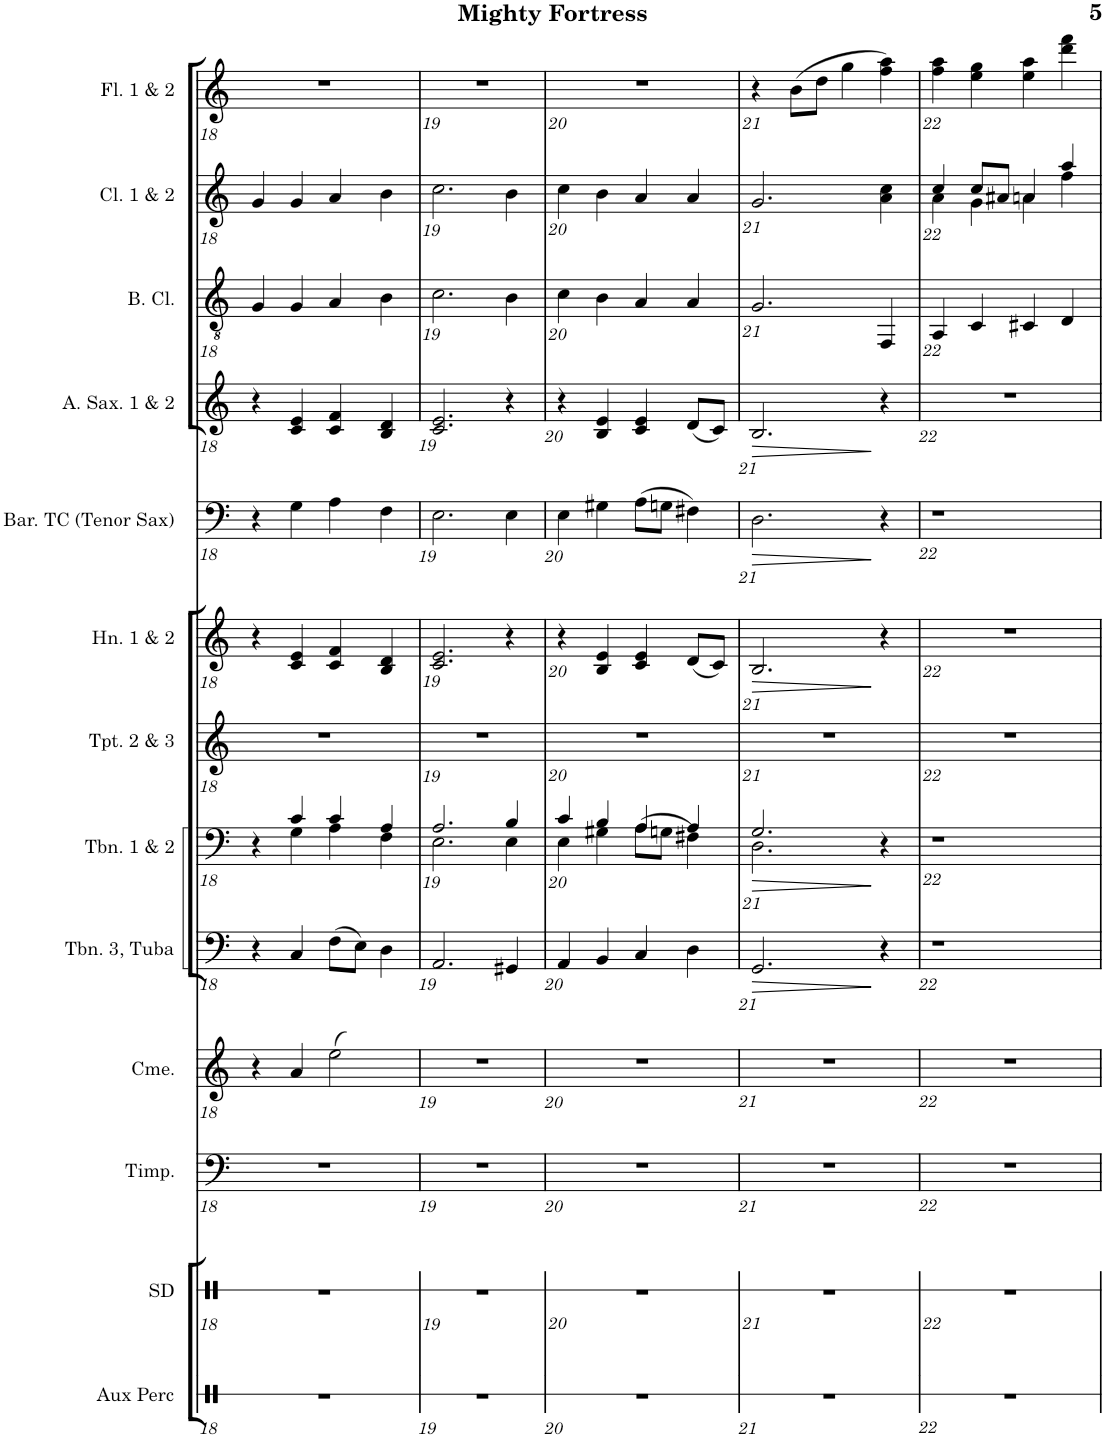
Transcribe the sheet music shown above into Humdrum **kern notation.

**kern	**kern	**kern	**kern	**kern	**dynam	**kern	**dynam	**kern	**kern	**dynam	**kern	**dynam	**kern	**dynam	**kern	**kern	**kern
*part13	*part12	*part11	*part10	*part9	*part9	*part8	*part8	*part7	*part6	*part6	*part5	*part5	*part4	*part4	*part3	*part2	*part1
*staff13	*staff12	*staff11	*staff10	*staff9	*staff9	*staff8	*staff8	*staff7	*staff6	*staff6	*staff5	*staff5	*staff4	*staff4	*staff3	*staff2	*staff1
*I"Aux Percussion	*I"Snare Drum	*I"Timpani	*I"Chimes	*I"Trombone 3, Tuba	*	*I"Trombone 1 &amp; 2	*	*I"Trumpet 2 &amp; 3	*I"Horn 1 &amp; 2	*	*I"Baritone TC (Tenor Sax)	*	*I"Alto Saxophone 1 &amp; 2	*	*I"Bass Clarinet	*I"Clarinet 1 &amp; 2	*I"Flute 1 &amp; 2
*I'Aux Perc	*I'SD	*I'Timp.	*I'Cme.	*I'Tbn. 3, Tuba	*	*I'Tbn. 1 &amp; 2	*	*I'Tpt. 2 &amp; 3	*I'Hn. 1 &amp; 2	*	*I'Bar. TC (Tenor Sax)	*	*I'A. Sax. 1 &amp; 2	*	*I'B. Cl.	*I'Cl. 1 &amp; 2	*I'Fl. 1 &amp; 2
!!LO:PB:g=z
*clefX	*clefX	*clefF4	*clefG2	*clefF4	*	*clefF4	*	*clefG2	*clefG2	*	*clefF4	*	*clefG2	*	*clefGv2	*clefG2	*clefG2
*	*	*	*	*	*	*	*	*Trd1c2	*Trd4c7	*	*Trd4c7	*	*Trd5c9	*	*Trd8c14	*Trd1c2	*
*k[]	*k[]	*k[]	*k[]	*k[]	*	*k[]	*	*k[]	*k[]	*	*k[]	*	*k[]	*	*k[]	*k[]	*k[]
*M4/4	*M4/4	*M4/4	*M4/4	*M4/4	*	*M4/4	*	*M4/4	*M4/4	*	*M4/4	*	*M4/4	*	*M4/4	*M4/4	*M4/4
=18	=18	=18	=18	=18	=18	=18	=18	=18	=18	=18	=18	=18	=18	=18	=18	=18	=18
*	*	*	*	*	*	*^	*	*	*	*	*	*	*	*	*	*	*
1r	1r	1r	4r	4r	.	4r	4ryy	.	1r	4r	.	4r	.	4r	.	4G/	4g/	1r
.	.	.	4a/	4C/	.	4G\	4c/	.	.	4c/ 4e/	.	4G\	.	4c/ 4e/	.	4G/	4g/	.
.	.	.	(2ee\	(8F\L	.	4A\	4c/	.	.	4c/ 4f/	.	4A\	.	4c/ 4f/	.	4A/	4a/	.
.	.	.	.	8E\J)	.	.	.	.	.	.	.	.	.	.	.	.	.	.
.	.	.	.	4D\	.	4F\	4A/	.	.	4B/ 4d/	.	4F\	.	4B/ 4d/	.	4B\	4b\	.
=19	=19	=19	=19	=19	=19	=19	=19	=19	=19	=19	=19	=19	=19	=19	=19	=19	=19	=19
1r	1r	1r	1r)	2.AA/	.	2.E\	2.A/	.	1r	2.c/ 2.e/	.	2.E\	.	2.c/ 2.e/	.	2.c\	2.cc\	1r
.	.	.	.	4GG#X/	.	4E\	4B/	.	.	4r	.	4E\	.	4r	.	4B\	4b\	.
=20	=20	=20	=20	=20	=20	=20	=20	=20	=20	=20	=20	=20	=20	=20	=20	=20	=20	=20
1r	1r	1r	1r	4AA/	.	4E\	4c/	.	1r	4r	.	4E\	.	4r	.	4c\	4cc\	1r
.	.	.	.	4BB/	.	4G#X\	4B/	.	.	4B/ 4e/	.	4G#X\	.	4B/ 4e/	.	4B\	4b\	.
.	.	.	.	4C/	.	(8A\L	4A/	.	.	4c/ 4e/	.	(8A\L	.	4c/ 4e/	.	4A/	4a/	.
.	.	.	.	.	.	8Gn\J	.	.	.	.	.	8Gn\J	.	.	.	.	.	.
.	.	.	.	4D\	.	4F#X\)	4A/	.	.	(8d/L	.	4F#X\)	.	(8d/L	.	4A/	4a/	.
.	.	.	.	.	.	.	.	.	.	8c/J)	.	.	.	8c/J)	.	.	.	.
=21	=21	=21	=21	=21	=21	=21	=21	=21	=21	=21	=21	=21	=21	=21	=21	=21	=21	=21
!	!	!	!	!	!LO:HP:b	!	!	!LO:HP:b	!	!	!LO:HP:b	!	!LO:HP:b	!	!LO:HP:b	!	!	!
1r	1r	1r	1r	2.GG/	>	2.D\	2.G/	>	1r	2.B/	>	2.D\	>	2.B/	>	2.G/	2.g/	4r
.	.	.	.	.	.	.	.	.	.	.	.	.	.	.	.	.	.	(8b\L
.	.	.	.	.	.	.	.	.	.	.	.	.	.	.	.	.	.	8dd\J
.	.	.	.	.	.	.	.	.	.	.	.	.	.	.	.	.	.	4gg\
.	.	.	.	4r	]	4r	4ryy	]	.	4r	]	4r	]	4r	]	4FF/	4a\ 4cc\	4ff\ 4aa\)
*	*	*	*	*	*	*v	*v	*	*	*	*	*	*	*	*	*	*	*
=22	=22	=22	=22	=22	=22	=22	=22	=22	=22	=22	=22	=22	=22	=22	=22	=22	=22
*	*	*	*	*	*	*	*	*	*	*	*	*	*	*	*	*^	*
1r	1r	1r	1r	1r	.	1r	.	1r	1r	.	1r	.	1r	.	4AA/	4cc/	4a\	4ff\ 4aa\
.	.	.	.	.	.	.	.	.	.	.	.	.	.	.	4C/	8cc/L	4g\	4ee\ 4gg\
.	.	.	.	.	.	.	.	.	.	.	.	.	.	.	.	8a#X/J	.	.
.	.	.	.	.	.	.	.	.	.	.	.	.	.	.	4C#X/	4an/	4a\	4ee\ 4aa\
.	.	.	.	.	.	.	.	.	.	.	.	.	.	.	4D/	4aa/	4ff\	4ddd\ 4fff\
*	*	*	*	*	*	*	*	*	*	*	*	*	*	*	*	*v	*v	*
=	=	=	=	=	=	=	=	=	=	=	=	=	=	=	=	=	=
*-	*-	*-	*-	*-	*-	*-	*-	*-	*-	*-	*-	*-	*-	*-	*-	*-	*-
